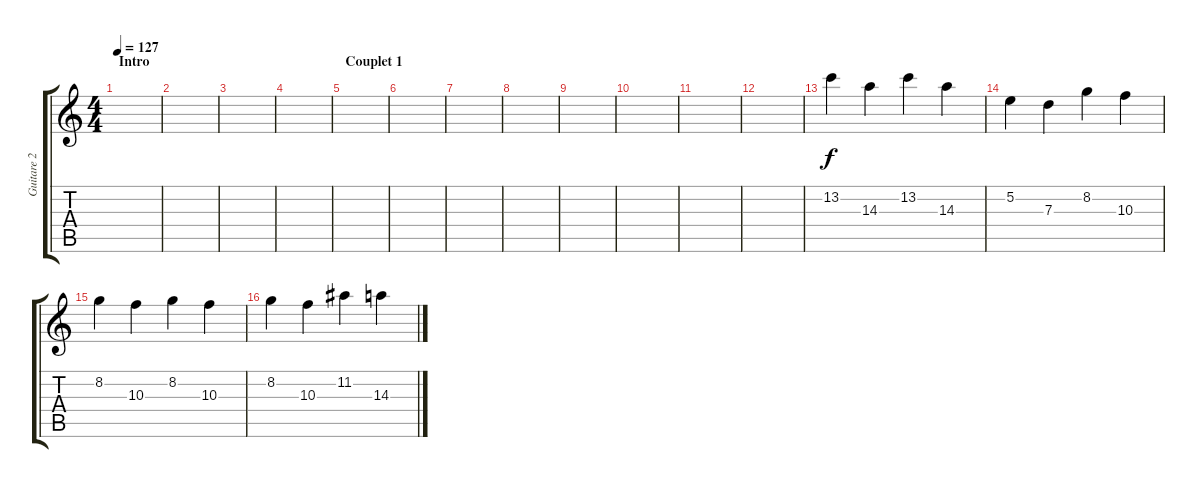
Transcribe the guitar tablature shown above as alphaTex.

\track ("Guitare 2" "Guitare 2") {instrument electricguitarjazz}
\staff {score tabs}
\tuning (E4 B3 G3 D3 A2 D2) {hide}
\ts (4 4)
\section ("" "Intro")
\tempo 127
\clef g2
\ks c
|
|
|
|
\section ("" "Couplet 1")
|
|
|
|
|
|
|
|
13.2.4 14.3.4 13.2.4 14.3.4 |
5.2.4 7.3.4 8.2.4 10.3.4 |
8.2.4 10.3.4 8.2.4 10.3.4 |
8.2.4 10.3.4 11.2.4 14.3.4
